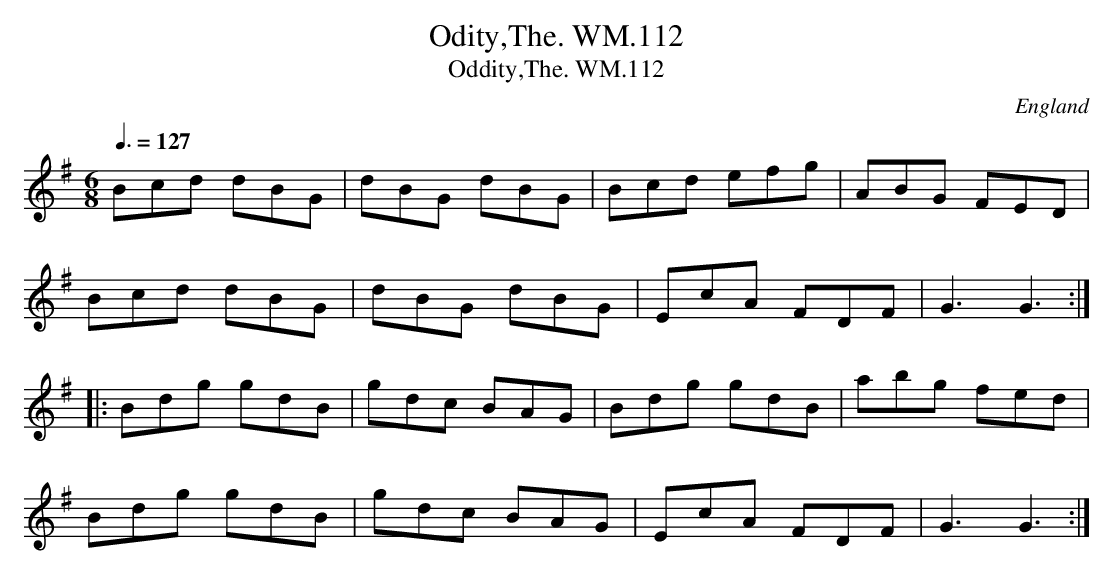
X:1
T:Odity,The. WM.112
T:Oddity,The. WM.112
L:1/8
M:6/8
O:England
Q:3/8=127
K:G
Bcd dBG|dBG dBG|Bcd efg|ABG FED|!
Bcd dBG |dBG dBG|EcA FDF|G3G3:|!
|:Bdg gdB|gdc BAG|Bdg gdB|abg fed|!
Bdg gdB|gdc BAG|EcA FDF|G3G3:|
